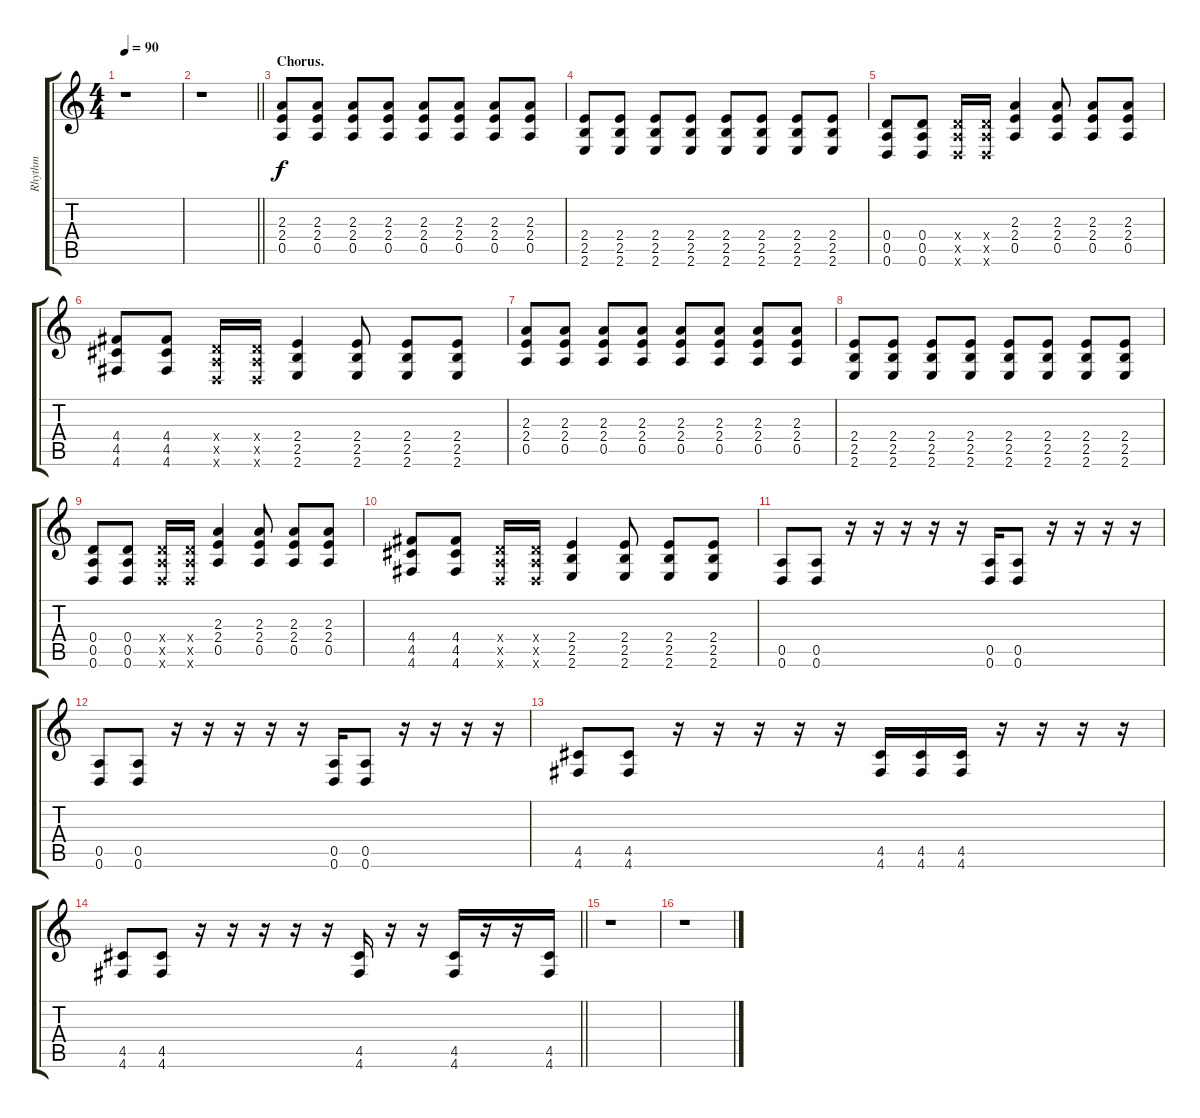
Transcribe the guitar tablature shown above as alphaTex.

\track ("Rhythm" "Rhythm") {instrument distortionguitar}
\staff {score tabs}
\tuning (E4 B3 G3 D3 A2 D2) {hide}
\ts (4 4)
\tempo 90
\clef g2
\ks c
r.1{dy f} |
\barLineRight lightlight
r.1 |
\section ("" "Chorus.")
(2.3 2.4 0.5).8 (2.3 2.4 0.5).8 (2.3 2.4 0.5).8 (2.3 2.4 0.5).8 (2.3 2.4 0.5).8 (2.3 2.4 0.5).8 (2.3 2.4 0.5).8 (2.3 2.4 0.5).8 |
(2.4 2.5 2.6).8 (2.4 2.5 2.6).8 (2.4 2.5 2.6).8 (2.4 2.5 2.6).8 (2.4 2.5 2.6).8 (2.4 2.5 2.6).8 (2.4 2.5 2.6).8 (2.4 2.5 2.6).8 |
(0.4 0.5 0.6).8 (0.4 0.5 0.6).8 (0.4{x} 0.5{x} 0.6{x}).16 (0.4{x} 0.5{x} 0.6{x}).16 (2.3 2.4 0.5).4 (2.3 2.4 0.5).8 (2.3 2.4 0.5).8 (2.3 2.4 0.5).8 |
(4.4 4.5 4.6).8 (4.4 4.5 4.6).8 (0.4{x} 0.5{x} 0.6{x}).16 (0.4{x} 0.5{x} 0.6{x}).16 (2.4 2.5 2.6).4 (2.4 2.5 2.6).8 (2.4 2.5 2.6).8 (2.4 2.5 2.6).8 |
(2.3 2.4 0.5).8 (2.3 2.4 0.5).8 (2.3 2.4 0.5).8 (2.3 2.4 0.5).8 (2.3 2.4 0.5).8 (2.3 2.4 0.5).8 (2.3 2.4 0.5).8 (2.3 2.4 0.5).8 |
(2.4 2.5 2.6).8 (2.4 2.5 2.6).8 (2.4 2.5 2.6).8 (2.4 2.5 2.6).8 (2.4 2.5 2.6).8 (2.4 2.5 2.6).8 (2.4 2.5 2.6).8 (2.4 2.5 2.6).8 |
(0.4 0.5 0.6).8 (0.4 0.5 0.6).8 (0.4{x} 0.5{x} 0.6{x}).16 (0.4{x} 0.5{x} 0.6{x}).16 (2.3 2.4 0.5).4 (2.3 2.4 0.5).8 (2.3 2.4 0.5).8 (2.3 2.4 0.5).8 |
(4.4 4.5 4.6).8 (4.4 4.5 4.6).8 (0.4{x} 0.5{x} 0.6{x}).16 (0.4{x} 0.5{x} 0.6{x}).16 (2.4 2.5 2.6).4 (2.4 2.5 2.6).8 (2.4 2.5 2.6).8 (2.4 2.5 2.6).8 |
(0.5 0.6).8 (0.5 0.6).8 r.16 r.16 r.16 r.16 r.16 (0.5 0.6).16 (0.5 0.6).8 r.16 r.16 r.16 r.16 |
(0.5 0.6).8 (0.5 0.6).8 r.16 r.16 r.16 r.16 r.16 (0.5 0.6).16 (0.5 0.6).8 r.16 r.16 r.16 r.16 |
(4.5 4.6).8 (4.5 4.6).8 r.16 r.16 r.16 r.16 r.16 (4.5 4.6).16 (4.5 4.6).16 (4.5 4.6).16 r.16 r.16 r.16 r.16 |
\barLineRight lightlight
(4.5 4.6).8 (4.5 4.6).8 r.16 r.16 r.16 r.16 r.16 (4.5 4.6).16 r.16 r.16 (4.5 4.6).16 r.16 r.16 (4.5 4.6).16 |
r.1 |
r.1
